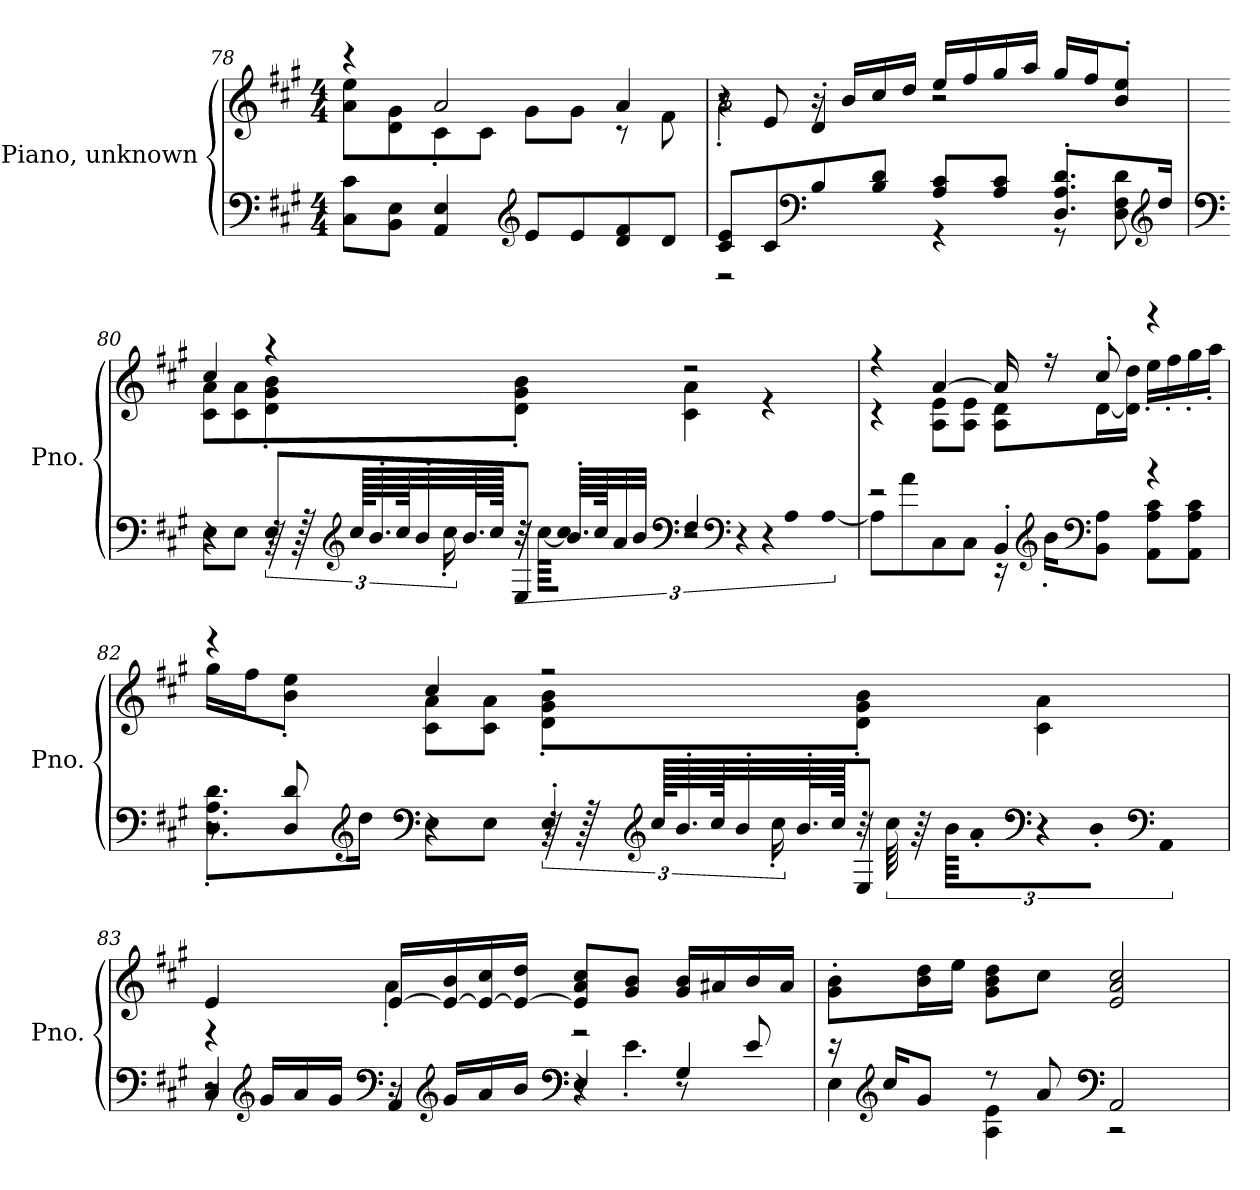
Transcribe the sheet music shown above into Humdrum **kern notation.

**kern	**kern
*part1	*part1
*staff2	*staff1
*I"Piano, unknown	*
*I'Pno.	*
*clefF4	*clefG2
*k[f#c#g#]	*k[f#c#g#]
*M4/4	*M4/4
=78	=78
*	*^
8C#\ 8c#\L	4r	8a\ 8ee\L
8BB\ 8E\J	.	8d\ 8g#\
4AA/ 4E/	2a/	8c#'\
.	.	8c#\J
*clefG2	*	*
8e/L	.	8g#\L
8e/	.	8g#\J
8d/ 8f#/	4a/	8r
8d/J	.	8f#\
!!LO:PB:g=z
=79	=79	=79
*^	*	*^
8c#/ 8e/L	2r	8r	2a'\	4r
8c#/	.	8e/	.	.
*clefF4	*	*	*	*
8B/	.	16r	.	4d'/
.	.	16b/LL	.	.
8B/ 8d/J	.	16cc#/	.	.
.	.	16dd/JJ	.	.
8A/ 8c#/L	4r	16ee/LL	2r	2r
.	.	16ff#/	.	.
8A/ 8c#/J	.	16gg#/	.	.
.	.	16aa/JJ	.	.
8.D/' 8.A/' 8.d/'L	8r	16gg#/LL	.	.
.	.	16ff#/J	.	.
.	8D\ 8F#\ 8d\	8b/' 8ee/'J	.	.
*clefG2	*	*	*	*
16dd/Jk	.	.	.	.
*v	*v	*	*	*
*	*v	*v	*v
!!LO:LB:g=z
=80	=80
*clefF4	*
*^	*^
*	*^	*	*
4r	8E\L	4r	4cc#/	8c#\ 8a\L
.	8E\J	.	.	8c#\ 8a\
64r	12r	8E/L	4r	8d\' 8g#\' 8b\'
128r	.	.	.	.
*clefG2	*	*	*	*
128cc#/KLLLL	.	.	.	.
64.b'/	.	.	.	.
128cc#/JK	.	.	.	.
32b'/	.	.	.	.
.	24cc#'\	.	.	.
64.b'/L	.	.	.	.
128cc#/JJJJk	.	.	.	.
32r	48r	8E/J	.	8d\' 8g#\' 8b\'J
.	[96cc#\KKLL	.	.	.
64.b'/LLLL	16.cc#\JJ]	.	.	.
128cc#/JK	.	.	.	.
32a/	.	.	.	.
32b/JJJ	.	.	.	.
*clefF4	*	*	*	*
2r	8r	4F#/	2r	4c#\ 4a\
.	8A\	.	.	.
.	[4A\	4r	.	4r
*	*v	*v	*	*
=81	=81	=81	=81
2r	8A\L]	4r	4r
.	8a\	.	.
.	8C#\	[4a/	8A\ 8e\L
.	8C#\J	.	8A\ 8e\J
4BB'/	16r	16a/]	8A\ 8d\L
*clefG2	*	*	*
.	16b'\KL	16r	.
*clefF4	*	*	*
.	8BB\ 8A\J	8cc#'/	[16d\L
.	.	.	16d\] 16dd\JJ
4r	8AA\ 8A\ 8c#\L	4r	16ee'\LL
.	.	.	16ff#'\
.	8AA\ 8A\ 8c#\J	.	16gg#'\
.	.	.	16aa'\JJ
!!LO:LB:g=z	!!
=82	=82	=82	=82
*	*^	*	*
8r	8.D\' 8.A\' 8.d\'L	2r	4r	16gg#\LL
.	.	.	.	16ff#\J
8D/ 8d/	.	.	.	8b\' 8ee\'J
*clefG2	*	*	*	*
.	16dd\Jk	.	.	.
*clefF4	*	*	*	*
4r	8E\L	.	4cc#/	8c#\ 8a\L
.	8E\J	.	.	8c#\ 8a\J
64r	12r	4E'/	2r	8d\' 8g#\' 8b\'L
128r	.	.	.	.
*clefG2	*	*	*	*
128cc#/KLLLL	.	.	.	.
64.b'/	.	.	.	.
128cc#/JK	.	.	.	.
32b'/	.	.	.	.
.	24cc#'\	.	.	.
64.b'/L	.	.	.	.
128cc#/JJJK	.	.	.	.
8E/J	32r	.	.	8d\' 8g#\' 8b\'J
.	96cc#\	.	.	.
.	96r	.	.	.
.	96b\KLLL	.	.	.
.	32a'\	.	.	.
.	32b'\JJJ	.	.	.
*clefF4	*	*	*	*
4r	4AA\	4r	.	4c#\ 4a\
!!LO:LB:g=z	!!
=83	=83	=83	=83	=83
16r	2r	4C#/	4e/	4r
*clefG2	*	*	*	*
16g#/LL	.	.	.	.
16a/	.	.	.	.
16g#/JJ	.	.	.	.
*clefF4	*	*	*	*
16r	.	4AA/	[16e/LL	4a'\
*clefG2	*	*	*	*
16g#/LL	.	.	16e/_ 16b/	.
16a/	.	.	16e/_ 16cc#/	.
16b/JJ	.	.	16e/_ 16dd/JJ	.
*clefF4	*	*	*	*
4r	8r	4E/	8e/] 8a/ 8cc#/L	2r
.	4.e'\	.	8g#/ 8b/J	.
8r	.	4G#/	16g#/ 16b/LL	.
.	.	.	16a#X/	.
8e/	.	.	16b/	.
.	.	.	16a#/JJ	.
*	*v	*v	*	*
*	*	*v	*v
=84	=84	=84
16r	4E\	8g#\' 8b\'L
*clefG2	*	*
16cc#/KL	.	.
8g#/J	.	16b\ 16dd\L
.	.	16ee\JJ
8r	4A\ 4e\	8g#\ 8b\ 8dd\L
8a/	.	8cc#\J
*clefF4	*	*
2AA/	2r	2e/ 2a/ 2cc#/
*v	*v	*
=	=
*-	*-
